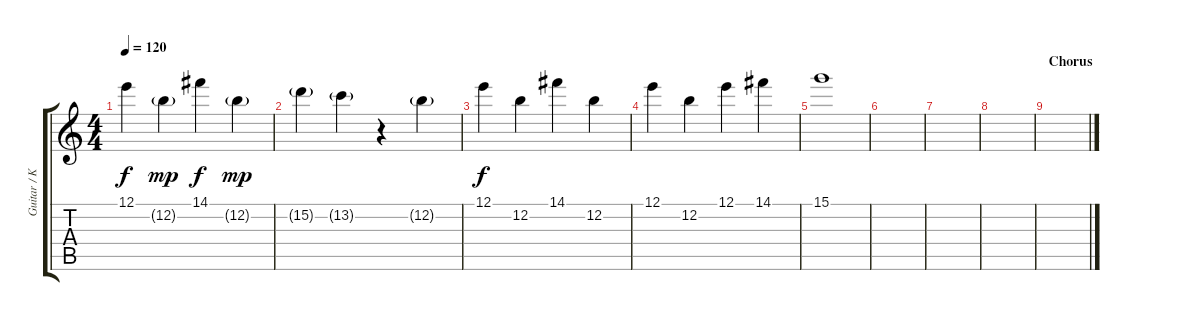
\track ("Guitar / Keyss" "Guitar / K") {instrument overdrivenguitar}
\staff {score tabs}
\tuning (E4 B3 G3 D3 A2 E2) {hide}
\ts (4 4)
\tempo 120
\clef g2
\ks c
12.1.4{dy f} 12.2{g}.4{dy mp} 14.1.4{dy f} 12.2{g}.4{dy mp} |
15.2{g}.4 13.2{g}.4 r.4 12.2{g}.4 |
12.1.4{dy f} 12.2.4 14.1.4 12.2.4 |
12.1.4 12.2.4 12.1.4 14.1.4 |
15.1.1 |
|
|
|
\section ("" "Chorus")
